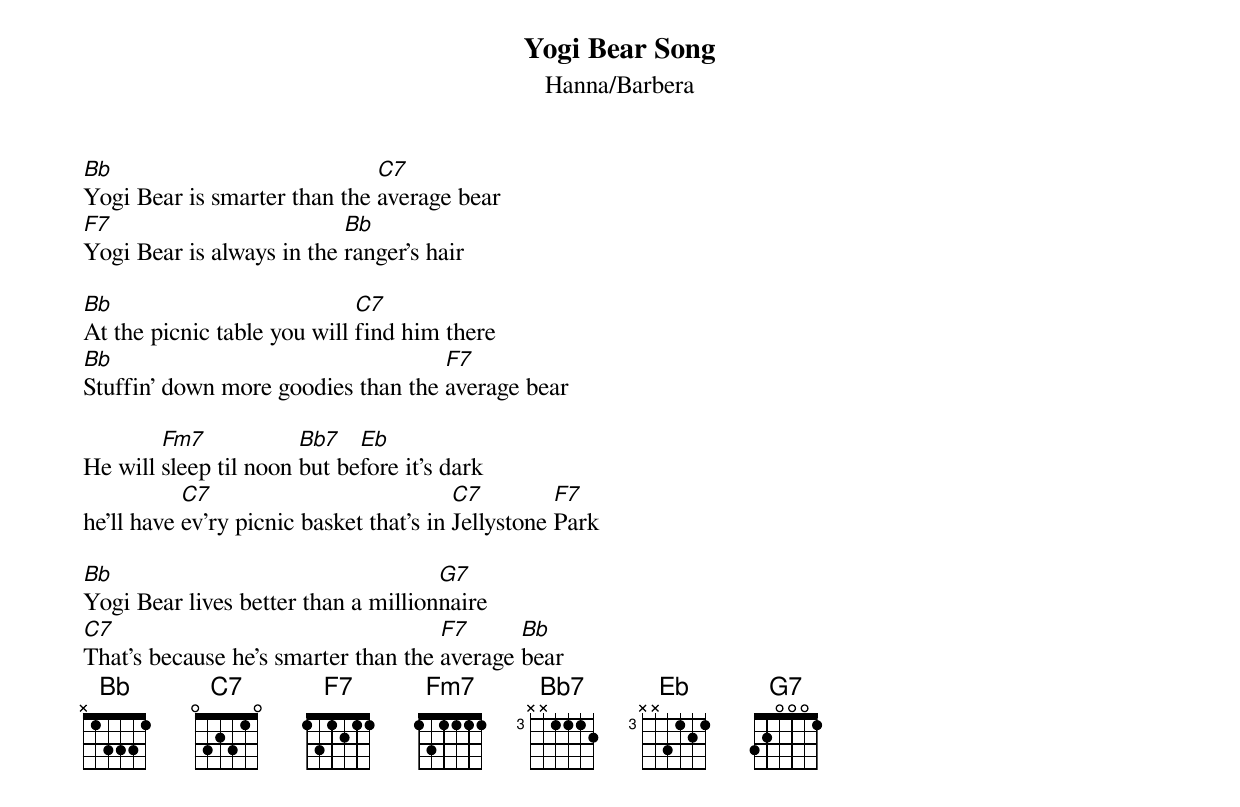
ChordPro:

{t:Yogi Bear Song}
{st: Hanna/Barbera}

[Bb]Yogi Bear is smarter than the [C7]average bear
[F7]Yogi Bear is always in the [Bb]ranger's hair

[Bb]At the picnic table you will [C7]find him there
[Bb]Stuffin' down more goodies than the [F7]average bear

He will [Fm7]sleep til noon [Bb7]but be[Eb]fore it's dark
he'll have [C7]ev'ry picnic basket that's in [C7]Jellystone [F7]Park

[Bb]Yogi Bear lives better than a million[G7]naire
[C7]That's because he's smarter than the [F7]average [Bb]bear
